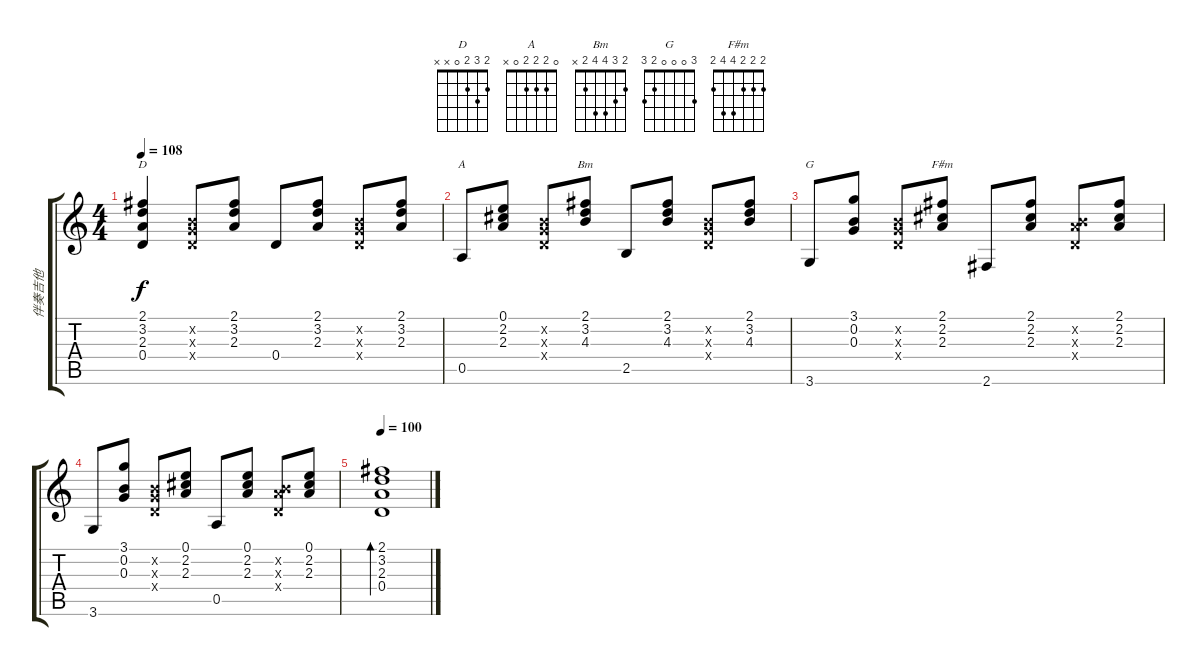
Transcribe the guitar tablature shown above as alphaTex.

\track ("伴奏吉他" "伴奏吉他") {instrument acousticguitarnylon}
\staff {score tabs}
\tuning (E4 B3 G3 D3 A2 E2) {hide}
\chord ("D" 2 3 2 0 x x)
\chord ("A" 0 2 2 2 0 x)
\chord ("Bm" 2 3 4 4 2 x)
\chord ("G" 3 0 0 0 2 3)
\chord ("F#m" 2 2 2 4 4 2)
\ts (4 4)
\tempo 108
\clef g2
\ks c
(2.1 3.2 2.3 0.4).4{ch "D" dy f} (0.2{x} 0.3{x} 0.4{x}).8 (2.1 3.2 2.3).8 0.4.8 (2.1 3.2 2.3).8 (0.2{x} 0.3{x} 0.4{x}).8 (2.1 3.2 2.3).8 |
0.5.8{ch "A"} (0.1 2.2 2.3).8 (0.2{x} 0.3{x} 0.4{x}).8 (2.1 3.2 4.3).8{ch "Bm"} 2.5.8 (2.1 3.2 4.3).8 (0.2{x} 0.3{x} 0.4{x}).8 (2.1 3.2 4.3).8 |
3.6.8{ch "G"} (3.1 0.2 0.3).8 (0.2{x} 0.3{x} 0.4{x}).8 (2.1 2.2 2.3).8{ch "F#m"} 2.6.8 (2.1 2.2 2.3).8 (0.2{x} 2.3{x} 0.4{x}).8 (2.1 2.2 2.3).8 |
3.6.8 (3.1 0.2 0.3).8 (0.2{x} 0.3{x} 0.4{x}).8 (0.1 2.2 2.3).8 0.5.8 (0.1 2.2 2.3).8 (0.2{x} 2.3{x} 0.4{x}).8 (0.1 2.2 2.3).8 |
\tempo 100
(2.1 3.2 2.3 0.4).1{bd 480}
